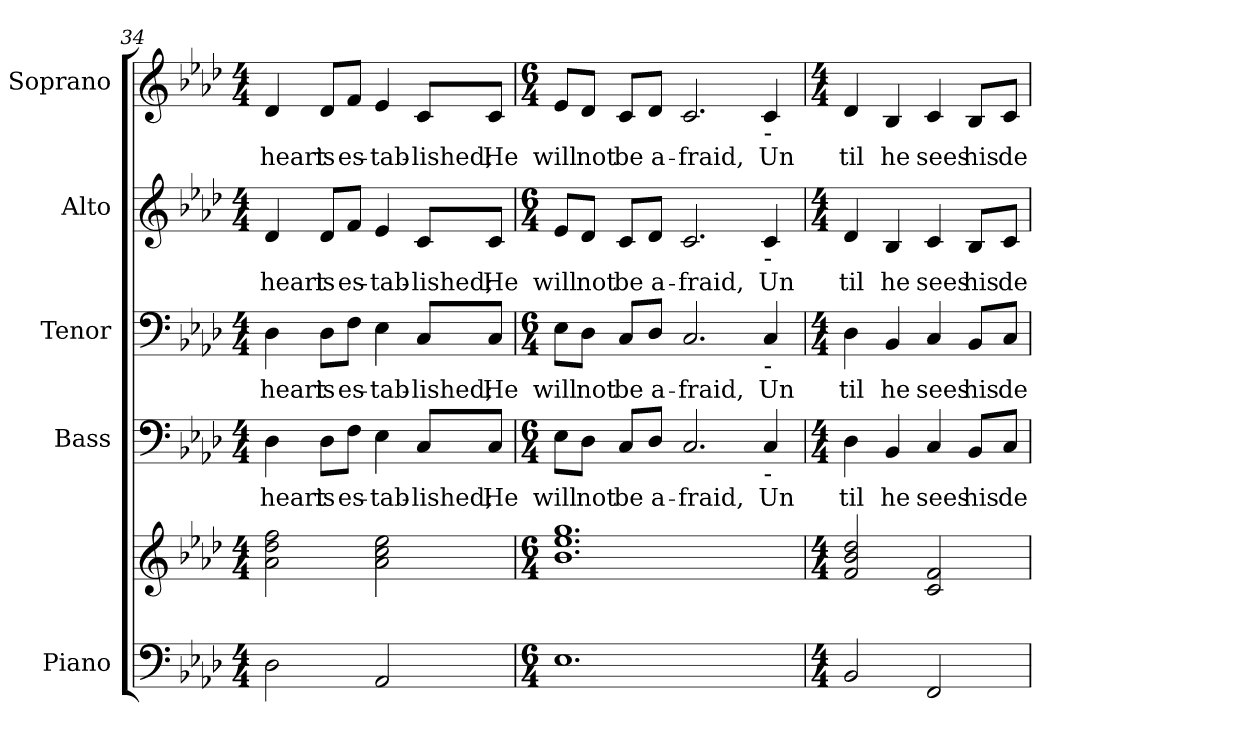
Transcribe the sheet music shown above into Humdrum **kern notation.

**kern	**kern	**kern	**text	**kern	**text	**kern	**text	**kern	**text
*part5	*part5	*part4	*part4	*part3	*part3	*part2	*part2	*part1	*part1
*staff6	*staff5	*staff4	*staff4	*staff3	*staff3	*staff2	*staff2	*staff1	*staff1
*I"Piano	*	*I"Bass	*	*I"Tenor	*	*I"Alto	*	*I"Soprano	*
*I'Pno.	*	*I'B.	*	*I'T.	*	*I'A.	*	*I'S.	*
*clefF4	*clefG2	*clefF4	*	*clefF4	*	*clefG2	*	*clefG2	*
*k[b-e-a-d-]	*k[b-e-a-d-]	*k[b-e-a-d-]	*	*k[b-e-a-d-]	*	*k[b-e-a-d-]	*	*k[b-e-a-d-]	*
*A-:	*A-:	*A-:	*	*A-:	*	*A-:	*	*A-:	*
*M4/4	*M4/4	*M4/4	*	*M4/4	*	*M4/4	*	*M4/4	*
=34	=34	=34	=34	=34	=34	=34	=34	=34	=34
!	!	!	!LO:LY:b:color=#000000	!	!	!	!	!	!
!	!	!	!	!	!LO:LY:b:color=#000000	!	!	!	!
!	!	!	!	!	!	!	!LO:LY:b:color=#000000	!	!
!	!	!	!	!	!	!	!	!	!LO:LY:b:color=#000000
2D-i\	2a-i\ 2dd-i 2ffi	4D-i\	heart	4D-i\	heart	4d-i/	heart	4d-i/	heart
!	!	!	!LO:LY:b:color=#000000	!	!	!	!	!	!
!	!	!	!	!	!LO:LY:b:color=#000000	!	!	!	!
!	!	!	!	!	!	!	!LO:LY:b:color=#000000	!	!
!	!	!	!	!	!	!	!	!	!LO:LY:b:color=#000000
.	.	8D-i\L	is	8D-i\L	is	8d-i/L	is	8d-i/L	is
!	!	!	!LO:LY:b:color=#000000	!	!	!	!	!	!
!	!	!	!	!	!LO:LY:b:color=#000000	!	!	!	!
!	!	!	!	!	!	!	!LO:LY:b:color=#000000	!	!
!	!	!	!	!	!	!	!	!	!LO:LY:b:color=#000000
.	.	8Fi\J	es-	8Fi\J	es-	8fi/J	es-	8fi/J	es-
!	!	!	!LO:LY:b:color=#000000	!	!	!	!	!	!
!	!	!	!	!	!LO:LY:b:color=#000000	!	!	!	!
!	!	!	!	!	!	!	!LO:LY:b:color=#000000	!	!
!	!	!	!	!	!	!	!	!	!LO:LY:b:color=#000000
2AA-i/	2a-i\ 2cci 2ee-i	4E-i\	-tab-	4E-i\	-tab-	4e-i/	-tab-	4e-i/	-tab-
!	!	!	!LO:LY:b:color=#000000	!	!	!	!	!	!
!	!	!	!	!	!LO:LY:b:color=#000000	!	!	!	!
!	!	!	!	!	!	!	!LO:LY:b:color=#000000	!	!
!	!	!	!	!	!	!	!	!	!LO:LY:b:color=#000000
.	.	8Ci/L	-lished;	8Ci/L	-lished;	8ci/L	-lished;	8ci/L	-lished;
!	!	!	!LO:LY:b:color=#000000	!	!	!	!	!	!
!	!	!	!	!	!LO:LY:b:color=#000000	!	!	!	!
!	!	!	!	!	!	!	!LO:LY:b:color=#000000	!	!
!	!	!	!	!	!	!	!	!	!LO:LY:b:color=#000000
.	.	8Ci/J	He	8Ci/J	He	8ci/J	He	8ci/J	He
!!LO:PB:g=z
=35	=35	=35	=35	=35	=35	=35	=35	=35	=35
*M6/4	*M6/4	*M6/4	*	*M6/4	*	*M6/4	*	*M6/4	*
!	!	!	!LO:LY:b:color=#000000	!	!	!	!	!	!
!	!	!	!	!	!LO:LY:b:color=#000000	!	!	!	!
!	!	!	!	!	!	!	!LO:LY:b:color=#000000	!	!
!	!	!	!	!	!	!	!	!	!LO:LY:b:color=#000000
1.E-i	1.b-i 1.ee-i 1.ggi	8E-i\L	will	8E-i\L	will	8e-i/L	will	8e-i/L	will
!	!	!	!LO:LY:b:color=#000000	!	!	!	!	!	!
!	!	!	!	!	!LO:LY:b:color=#000000	!	!	!	!
!	!	!	!	!	!	!	!LO:LY:b:color=#000000	!	!
!	!	!	!	!	!	!	!	!	!LO:LY:b:color=#000000
.	.	8D-i\J	not	8D-i\J	not	8d-i/J	not	8d-i/J	not
!	!	!	!LO:LY:b:color=#000000	!	!	!	!	!	!
!	!	!	!	!	!LO:LY:b:color=#000000	!	!	!	!
!	!	!	!	!	!	!	!LO:LY:b:color=#000000	!	!
!	!	!	!	!	!	!	!	!	!LO:LY:b:color=#000000
.	.	8Ci/L	be	8Ci/L	be	8ci/L	be	8ci/L	be
!	!	!	!LO:LY:b:color=#000000	!	!	!	!	!	!
!	!	!	!	!	!LO:LY:b:color=#000000	!	!	!	!
!	!	!	!	!	!	!	!LO:LY:b:color=#000000	!	!
!	!	!	!	!	!	!	!	!	!LO:LY:b:color=#000000
.	.	8D-i/J	a-	8D-i/J	a-	8d-i/J	a-	8d-i/J	a-
!	!	!	!LO:LY:b:color=#000000	!	!	!	!	!	!
!	!	!	!	!	!LO:LY:b:color=#000000	!	!	!	!
!	!	!	!	!	!	!	!LO:LY:b:color=#000000	!	!
!	!	!	!	!	!	!	!	!	!LO:LY:b:color=#000000
.	.	2.Ci/	-fraid,	2.Ci/	-fraid,	2.ci/	-fraid,	2.ci/	-fraid,
!	!	!	!LO:LY:b:color=#000000	!	!	!	!	!	!
!	!	!	!	!	!LO:LY:b:color=#000000	!	!	!	!
!	!	!	!	!	!	!	!LO:LY:b:color=#000000	!	!
!	!	!	!	!	!	!	!	!LO:TX:b:t=-	!
!	!	!	!	!	!	!LO:TX:b:t=-	!	!	!
!	!	!	!	!LO:TX:b:t=-	!	!	!	!	!
!	!	!LO:TX:b:t=-	!	!	!	!	!	!	!
!	!	!	!	!	!	!	!	!	!LO:LY:b:color=#000000
.	.	4Ci/	Un	4Ci/	Un	4ci/	Un	4ci/	Un
=36	=36	=36	=36	=36	=36	=36	=36	=36	=36
*M4/4	*M4/4	*M4/4	*	*M4/4	*	*M4/4	*	*M4/4	*
!	!	!	!LO:LY:b:color=#000000	!	!	!	!	!	!
!	!	!	!	!	!LO:LY:b:color=#000000	!	!	!	!
!	!	!	!	!	!	!	!LO:LY:b:color=#000000	!	!
!	!	!	!	!	!	!	!	!	!LO:LY:b:color=#000000
2BB-i/	2fi/ 2b-i 2dd-i	4D-i\	til	4D-i\	til	4d-i/	til	4d-i/	til
!	!	!	!LO:LY:b:color=#000000	!	!	!	!	!	!
!	!	!	!	!	!LO:LY:b:color=#000000	!	!	!	!
!	!	!	!	!	!	!	!LO:LY:b:color=#000000	!	!
!	!	!	!	!	!	!	!	!	!LO:LY:b:color=#000000
.	.	4BB-i/	he	4BB-i/	he	4B-i/	he	4B-i/	he
!	!	!	!LO:LY:b:color=#000000	!	!	!	!	!	!
!	!	!	!	!	!LO:LY:b:color=#000000	!	!	!	!
!	!	!	!	!	!	!	!LO:LY:b:color=#000000	!	!
!	!	!	!	!	!	!	!	!	!LO:LY:b:color=#000000
2FFi/	2ci/ 2fi	4Ci/	sees	4Ci/	sees	4ci/	sees	4ci/	sees
!	!	!	!LO:LY:b:color=#000000	!	!	!	!	!	!
!	!	!	!	!	!LO:LY:b:color=#000000	!	!	!	!
!	!	!	!	!	!	!	!LO:LY:b:color=#000000	!	!
!	!	!	!	!	!	!	!	!	!LO:LY:b:color=#000000
.	.	8BB-i/L	his	8BB-i/L	his	8B-i/L	his	8B-i/L	his
!	!	!	!LO:LY:b:color=#000000	!	!	!	!	!	!
!	!	!	!	!	!LO:LY:b:color=#000000	!	!	!	!
!	!	!	!	!	!	!	!LO:LY:b:color=#000000	!	!
!	!	!	!	!	!	!	!	!	!LO:LY:b:color=#000000
.	.	8Ci/J	de-	8Ci/J	de-	8ci/J	de-	8ci/J	de-
=	=	=	=	=	=	=	=	=	=
*-	*-	*-	*-	*-	*-	*-	*-	*-	*-
